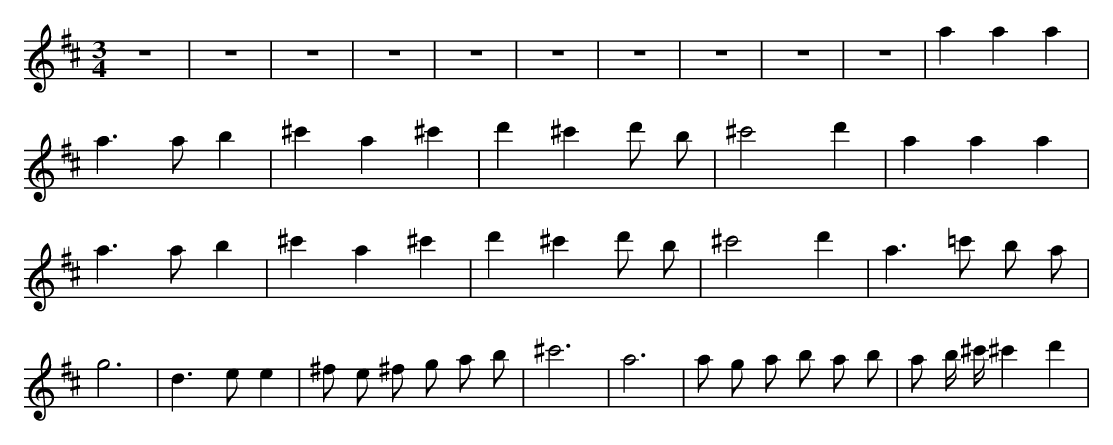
X:1
M:3/4
L:1/8
K:D
z6 | z6 | z6 | z6 | z6 | z6 | z6 | z6 | z6 | z6 | a2 a2 a2 | a3 a b2 | ^c'2 a2 ^c'2 | d'2 ^c'2 d' b | ^c'4 d'2 | a2 a2 a2 | a3 a b2 | ^c'2 a2 ^c'2 | d'2 ^c'2 d' b | ^c'4 d'2 | a3 =c' b a | g6 | d3 e e2 | ^f e ^f g a b | ^c'6 | a6 | a g a b a b | a b/2 ^c'/2 ^c'2 d'2 |
